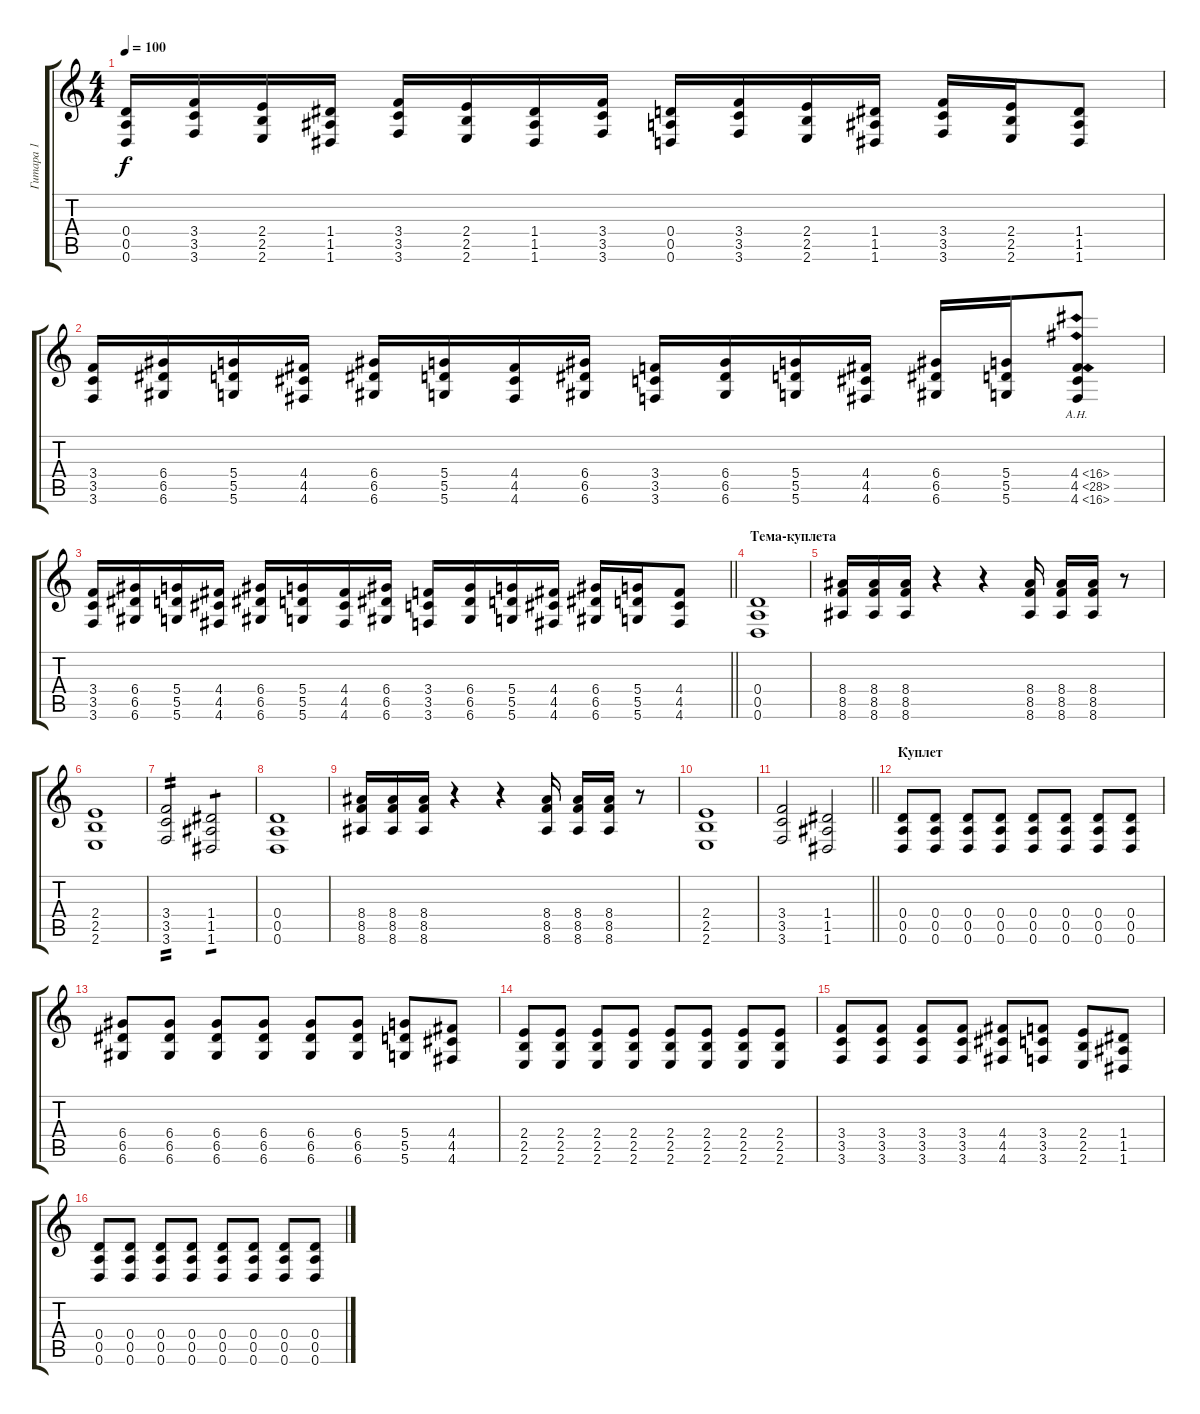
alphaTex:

\track ("Гитара 1" "Гитара 1") {instrument distortionguitar}
\staff {score tabs}
\tuning (E4 B3 G3 D3 A2 D2) {hide}
\ts (4 4)
\tempo 100
\clef g2
\ks c
(0.4 0.5 0.6).16{dy f} (3.4 3.5 3.6).16 (2.4 2.5 2.6).16 (1.4 1.5 1.6).16 (3.4 3.5 3.6).16 (2.4 2.5 2.6).16 (1.4 1.5 1.6).16 (3.4 3.5 3.6).16 (0.4 0.5 0.6).16 (3.4 3.5 3.6).16 (2.4 2.5 2.6).16 (1.4 1.5 1.6).16 (3.4 3.5 3.6).16 (2.4 2.5 2.6).16 (1.4 1.5 1.6).8 |
(3.4 3.5 3.6).16 (6.4 6.5 6.6).16 (5.4 5.5 5.6).16 (4.4 4.5 4.6).16 (6.4 6.5 6.6).16 (5.4 5.5 5.6).16 (4.4 4.5 4.6).16 (6.4 6.5 6.6).16 (3.4 3.5 3.6).16 (6.4 6.5 6.6).16 (5.4 5.5 5.6).16 (4.4 4.5 4.6).16 (6.4 6.5 6.6).16 (5.4 5.5 5.6).16 (4.4{ah 12} 4.5{ah 24} 4.6{ah 12}).8 |
\barLineRight lightlight
(3.4 3.5 3.6).16 (6.4 6.5 6.6).16 (5.4 5.5 5.6).16 (4.4 4.5 4.6).16 (6.4 6.5 6.6).16 (5.4 5.5 5.6).16 (4.4 4.5 4.6).16 (6.4 6.5 6.6).16 (3.4 3.5 3.6).16 (6.4 6.5 6.6).16 (5.4 5.5 5.6).16 (4.4 4.5 4.6).16 (6.4 6.5 6.6).16 (5.4 5.5 5.6).16 (4.4 4.5 4.6).8 |
\section ("" "Тема-куплета")
(0.4 0.5 0.6).1 |
(8.4 8.5 8.6).16 (8.4 8.5 8.6).16 (8.4 8.5 8.6).16 r.4 r.4 (8.4 8.5 8.6).16 (8.4 8.5 8.6).16 (8.4 8.5 8.6).16 r.8 |
(2.4 2.5 2.6).1 |
(3.4 3.5 3.6).2{tp 2} (1.4 1.5 1.6).2{tp 1} |
(0.4 0.5 0.6).1 |
(8.4 8.5 8.6).16 (8.4 8.5 8.6).16 (8.4 8.5 8.6).16 r.4 r.4 (8.4 8.5 8.6).16 (8.4 8.5 8.6).16 (8.4 8.5 8.6).16 r.8 |
(2.4 2.5 2.6).1 |
\barLineRight lightlight
(3.4 3.5 3.6).2 (1.4 1.5 1.6).2 |
\section ("" "Куплет")
(0.4 0.5 0.6).8 (0.4 0.5 0.6).8 (0.4 0.5 0.6).8 (0.4 0.5 0.6).8 (0.4 0.5 0.6).8 (0.4 0.5 0.6).8 (0.4 0.5 0.6).8 (0.4 0.5 0.6).8 |
(6.4 6.5 6.6).8 (6.4 6.5 6.6).8 (6.4 6.5 6.6).8 (6.4 6.5 6.6).8 (6.4 6.5 6.6).8 (6.4 6.5 6.6).8 (5.4 5.5 5.6).8 (4.4 4.5 4.6).8 |
(2.4 2.5 2.6).8 (2.4 2.5 2.6).8 (2.4 2.5 2.6).8 (2.4 2.5 2.6).8 (2.4 2.5 2.6).8 (2.4 2.5 2.6).8 (2.4 2.5 2.6).8 (2.4 2.5 2.6).8 |
(3.4 3.5 3.6).8 (3.4 3.5 3.6).8 (3.4 3.5 3.6).8 (3.4 3.5 3.6).8 (4.4 4.5 4.6).8 (3.4 3.5 3.6).8 (2.4 2.5 2.6).8 (1.4 1.5 1.6).8 |
(0.4 0.5 0.6).8 (0.4 0.5 0.6).8 (0.4 0.5 0.6).8 (0.4 0.5 0.6).8 (0.4 0.5 0.6).8 (0.4 0.5 0.6).8 (0.4 0.5 0.6).8 (0.4 0.5 0.6).8
